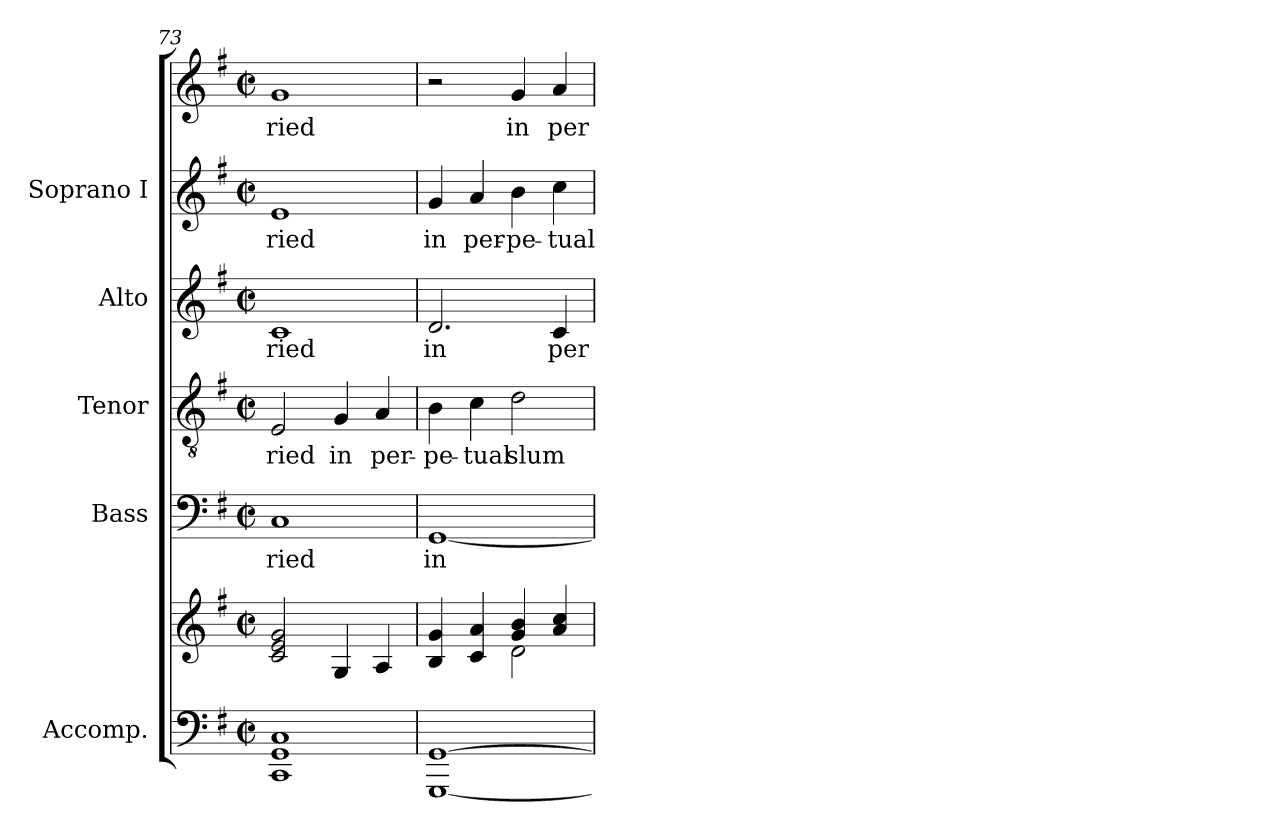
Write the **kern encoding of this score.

**kern	**kern	**kern	**text	**kern	**text	**kern	**text	**kern	**text	**kern	**text
*part5	*part5	*part4	*part4	*part3	*part3	*part2	*part2	*part1	*part1	*part1	*part1
*staff7	*staff6	*staff5	*staff5	*staff4	*staff4	*staff3	*staff3	*staff2	*staff2	*staff1	*staff1
*I"Accomp.	*	*I"Bass	*	*I"Tenor	*	*I"Alto	*	*I"Soprano I	*	*	*
*	*	*I'B	*	*I'T	*	*I'A	*	*I'S	*	*	*
*clefF4	*clefG2	*clefF4	*	*clefGv2	*	*clefG2	*	*clefG2	*	*clefG2	*
*k[f#]	*k[f#]	*k[f#]	*	*k[f#]	*	*k[f#]	*	*k[f#]	*	*k[f#]	*
*G:	*G:	*G:	*	*G:	*	*G:	*	*G:	*	*G:	*
*M2/2	*M2/2	*M2/2	*	*M2/2	*	*M2/2	*	*M2/2	*	*M2/2	*
*met(c|)	*met(c|)	*met(c|)	*	*met(c|)	*	*met(c|)	*	*met(c|)	*	*met(c|)	*
=73	=73	=73	=73	=73	=73	=73	=73	=73	=73	=73	=73
*	*^	*	*	*	*	*	*	*	*	*	*
!	!	!	!	!LO:LY:b	!	!LO:LY:b	!	!LO:LY:b	!	!LO:LY:b	!	!LO:LY:b
1CC 1GG 1C	2c/ 2e/ 2g/	1ryy	1C	ried	2E	ried	1c	ried	1e	ried	1g	ried
!	!	!	!	!	!	!LO:LY:b	!	!	!	!	!	!
.	4G/	.	.	.	4G	in	.	.	.	.	.	.
!	!	!	!	!	!	!LO:LY:b	!	!	!	!	!	!
.	4A/	.	.	.	4A	per-	.	.	.	.	.	.
=74	=74	=74	=74	=74	=74	=74	=74	=74	=74	=74	=74	=74
!	!	!	!	!LO:LY:b	!	!LO:LY:b	!	!LO:LY:b	!	!LO:LY:b	!	!
[1GGG [1GG	4B/ 4g/	2ryy	[1GG	in	4B	-pe-	2.d	in	4g	-in	2r	.
!	!	!	!	!	!	!LO:LY:b	!	!	!	!LO:LY:b	!	!
.	4c/ 4a/	.	.	.	4c	-tual	.	.	4a	per-	.	.
!	!	!	!	!	!	!LO:LY:b	!	!	!	!LO:LY:b	!	!LO:LY:b
.	4g/ 4b/	2d\	.	.	2d	slum-	.	.	4b	-pe-	4g	in
!	!	!	!	!	!	!	!	!LO:LY:b	!	!LO:LY:b	!	!LO:LY:b
.	4a/ 4cc/	.	.	.	.	.	4c	per-	4cc	-tual	4a	per-
*	*v	*v	*	*	*	*	*	*	*	*	*	*
=	=	=	=	=	=	=	=	=	=	=	=
*-	*-	*-	*-	*-	*-	*-	*-	*-	*-	*-	*-
